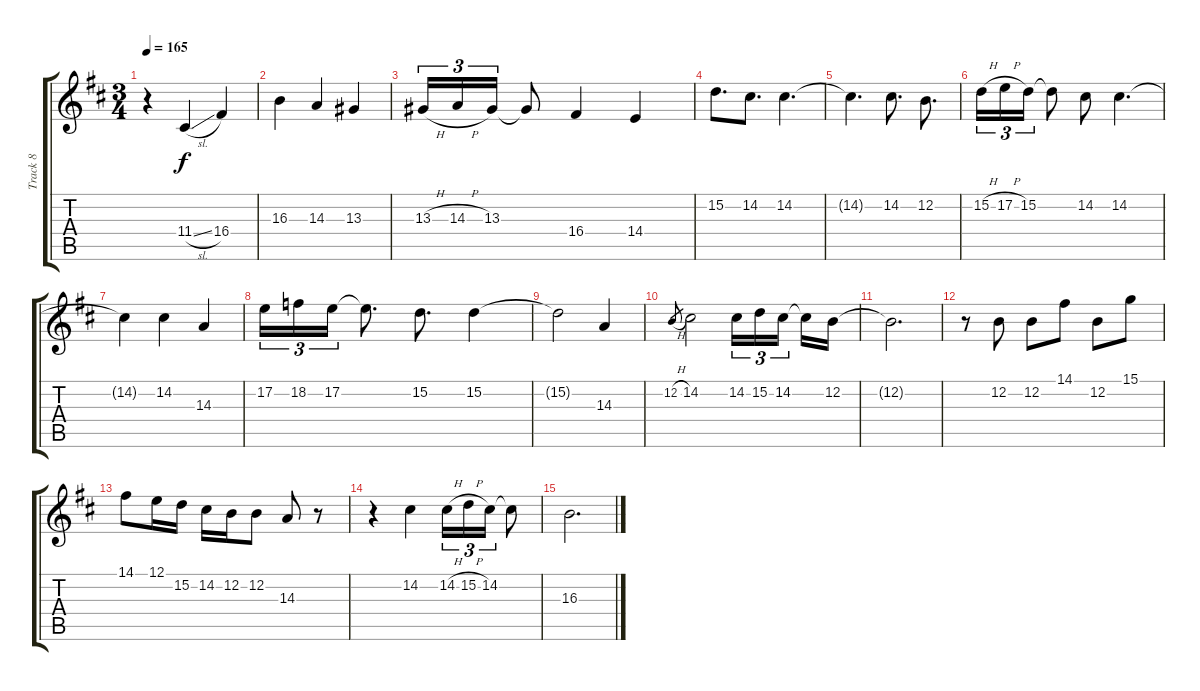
\track ("Track 8" "Track 8") {instrument trumpet}
\staff {score tabs}
\tuning (E4 B3 G3 D3 A2 E2) {hide}
\ts (3 4)
\tempo 165
\clef g2
\ks d
r.4{dy f} 11.4{sl}.4 16.4.4 |
16.3.4 14.3.4 13.3.4 |
13.3{h}.16{tu (3 2)} 14.3{h}.16{tu (3 2)} 13.3.16{tu (3 2)} 13.3{t}.8 16.4.4 14.4.4 |
15.2.8{d} 14.2.8{d} 14.2.4{d} |
14.2{t}.4{d} 14.2.8{d} 12.2.8{d} |
15.2{h}.16{tu (3 2)} 17.2{h}.16{tu (3 2)} 15.2.16{tu (3 2)} 15.2{t}.8 14.2.8 14.2.4{d} |
14.2{t}.4 14.2.4 14.3.4 |
17.2.16{tu (3 2)} 18.2.16{tu (3 2)} 17.2.16{tu (3 2)} 17.2{t}.8{d} 15.2.8{d} 15.2.4 |
15.2{t}.2 14.3.4 |
12.2{h}.8{gr} 14.2.2 14.2.16{tu (3 2)} 15.2.16{tu (3 2)} 14.2.16{tu (3 2) beam splitsecondary} 14.2{t}.16 12.2.16 |
12.2{t}.2{d} |
r.8 12.2.8 12.2.8 14.1.8 12.2.8 15.1.8 |
14.1.8 12.1.16 15.2.16 14.2.16 12.2.16 12.2.8 14.3.8 r.8 |
r.4 14.2.4 14.2{h}.16{tu (3 2)} 15.2{h}.16{tu (3 2)} 14.2.16{tu (3 2)} 14.2{t}.8 |
16.3.2{d}
